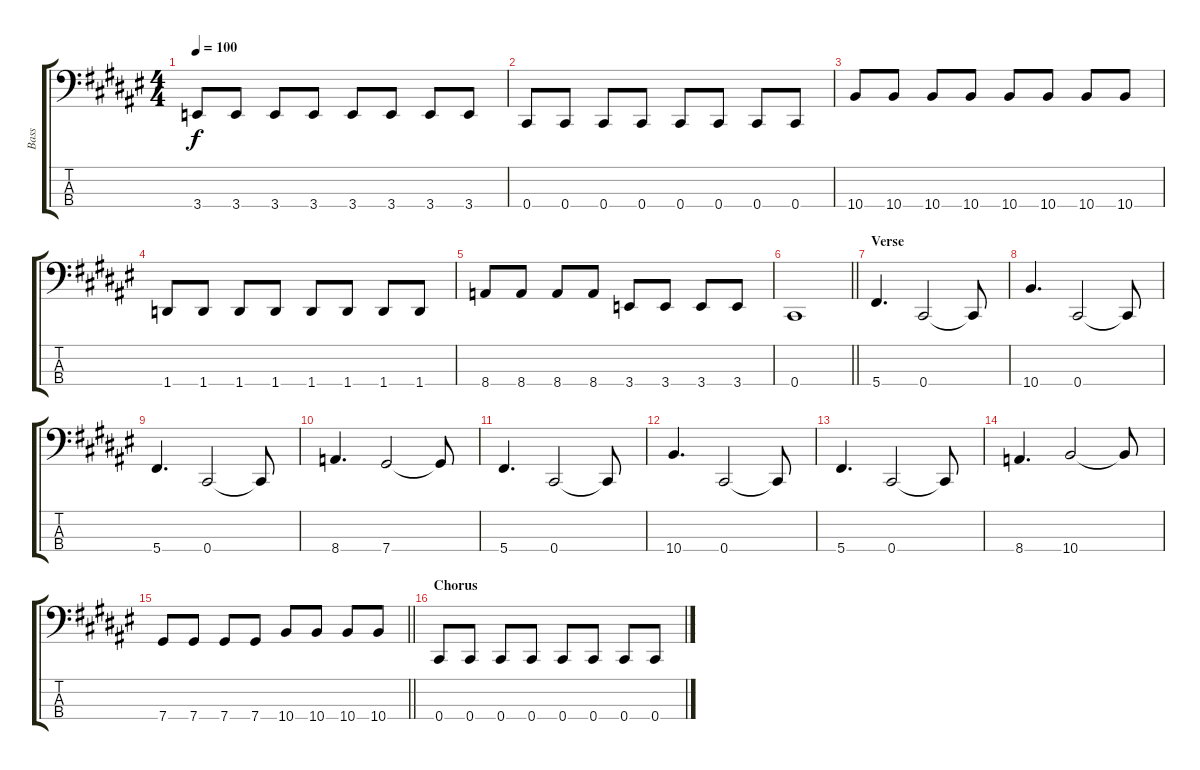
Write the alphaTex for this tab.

\track ("Bass" "Bass") {instrument electricbassfinger}
\staff {score tabs}
\tuning (F2 Db2 Ab1 Db1) {hide}
\ts (4 4)
\tempo 100
\clef f4
\ks f#
3.4.8{dy f} 3.4.8 3.4.8 3.4.8 3.4.8 3.4.8 3.4.8 3.4.8 |
0.4.8 0.4.8 0.4.8 0.4.8 0.4.8 0.4.8 0.4.8 0.4.8 |
10.4.8 10.4.8 10.4.8 10.4.8 10.4.8 10.4.8 10.4.8 10.4.8 |
1.4.8 1.4.8 1.4.8 1.4.8 1.4.8 1.4.8 1.4.8 1.4.8 |
8.4.8 8.4.8 8.4.8 8.4.8 3.4.8 3.4.8 3.4.8 3.4.8 |
\barLineRight lightlight
0.4.1 |
\section ("" "Verse")
5.4.4{d} 0.4.2 0.4{t}.8 |
10.4.4{d} 0.4.2 0.4{t}.8 |
5.4.4{d} 0.4.2 0.4{t}.8 |
8.4.4{d} 7.4.2 7.4{t}.8 |
5.4.4{d} 0.4.2 0.4{t}.8 |
10.4.4{d} 0.4.2 0.4{t}.8 |
5.4.4{d} 0.4.2 0.4{t}.8 |
8.4.4{d} 10.4.2 10.4{t}.8 |
\barLineRight lightlight
7.4.8 7.4.8 7.4.8 7.4.8 10.4.8 10.4.8 10.4.8 10.4.8 |
\section ("" "Chorus")
0.4.8 0.4.8 0.4.8 0.4.8 0.4.8 0.4.8 0.4.8 0.4.8
